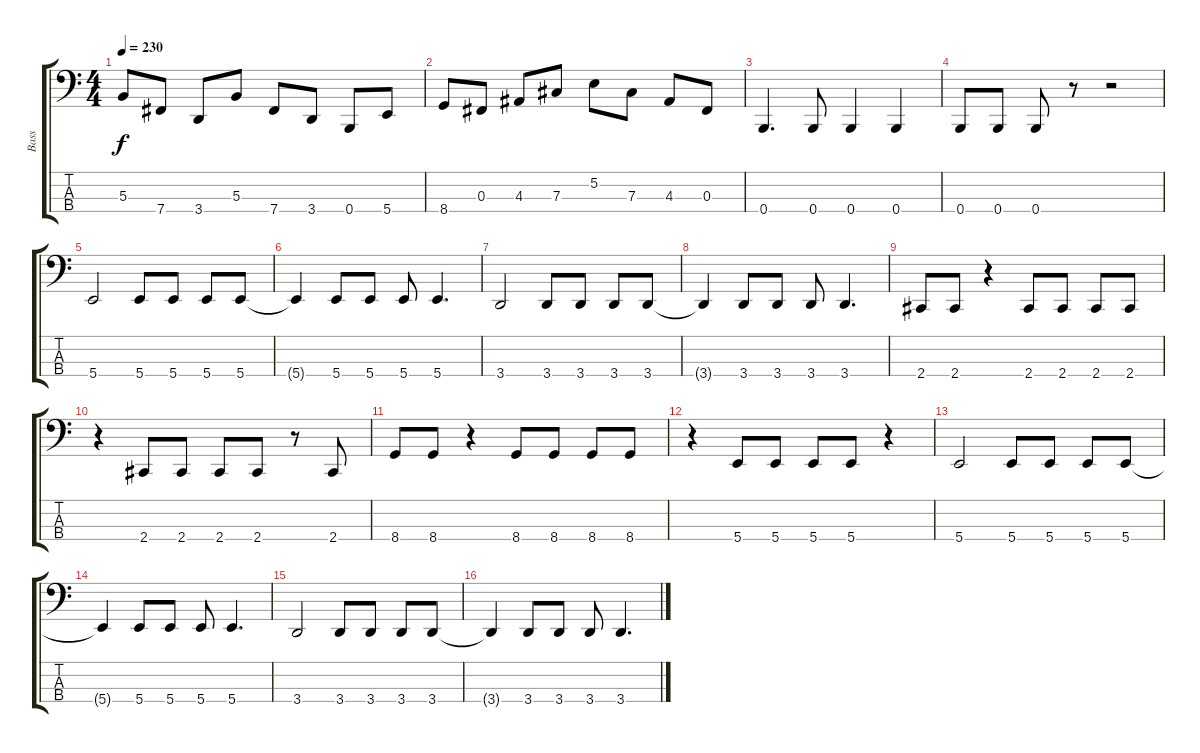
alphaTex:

\track ("Bass" "Bass") {instrument electricbassfinger}
\staff {score tabs}
\tuning (E2 B1 Gb1 B0) {hide}
\ts (4 4)
\tempo 230
\clef f4
\ks c
5.3.8{dy f} 7.4.8 3.4.8 5.3.8 7.4.8 3.4.8 0.4.8 5.4.8 |
8.4.8 0.3.8 4.3.8 7.3.8 5.2.8 7.3.8 4.3.8 0.3.8 |
0.4.4{d} 0.4.8 0.4.4 0.4.4 |
0.4.8 0.4.8 0.4.8 r.8 r.2 |
5.4.2 5.4.8 5.4.8 5.4.8 5.4.8 |
5.4{t}.4 5.4.8 5.4.8 5.4.8 5.4.4{d} |
3.4.2 3.4.8 3.4.8 3.4.8 3.4.8 |
3.4{t}.4 3.4.8 3.4.8 3.4.8 3.4.4{d} |
2.4.8 2.4.8 r.4 2.4.8 2.4.8 2.4.8 2.4.8 |
r.4 2.4.8 2.4.8 2.4.8 2.4.8 r.8 2.4.8 |
8.4.8 8.4.8 r.4 8.4.8 8.4.8 8.4.8 8.4.8 |
r.4 5.4.8 5.4.8 5.4.8 5.4.8 r.4 |
5.4.2 5.4.8 5.4.8 5.4.8 5.4.8 |
5.4{t}.4 5.4.8 5.4.8 5.4.8 5.4.4{d} |
3.4.2 3.4.8 3.4.8 3.4.8 3.4.8 |
3.4{t}.4 3.4.8 3.4.8 3.4.8 3.4.4{d}
